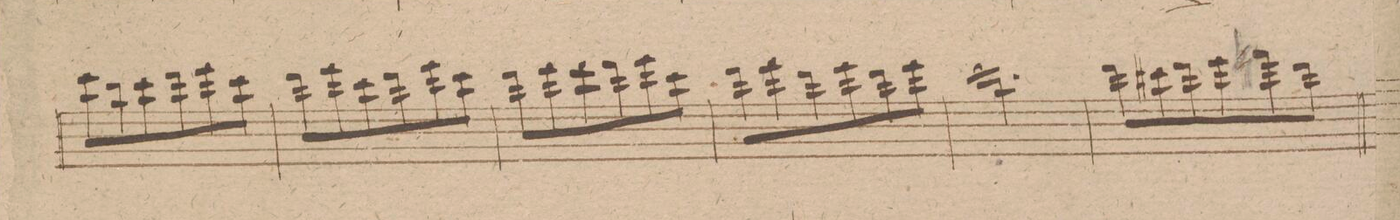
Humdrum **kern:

**kern	**dynam
*I"Flauto 1mo	*
*clefG2	*
*k[f#]	*
*met(c|)	*
*M3/4	*
8ccc\L	.
8bb\	.
8ccc\	.
8ddd\	.
8eee\	.
8ccc\J	.
=198	=198
8ddd\L	.
8eee\	.
8ccc\	.
8ddd\	.
8eee\	.
8ccc\J	.
=199	=199
8ddd\L	.
8eee\	.
8ccc\	.
8ddd\	.
8eee\	.
8ccc\J	.
=200	=200
8ddd\L	.
8eee\	.
8ddd\	.
8eee\	.
8ddd\	.
8eee\J	.
=201	=201
2.ccc\	.
=202	=202
8ddd\L	.
8ccc#X\	.
8ddd\	.
8eee\	.
8fffn\	.
8ddd\J	.
=203	=203
*-	*-
